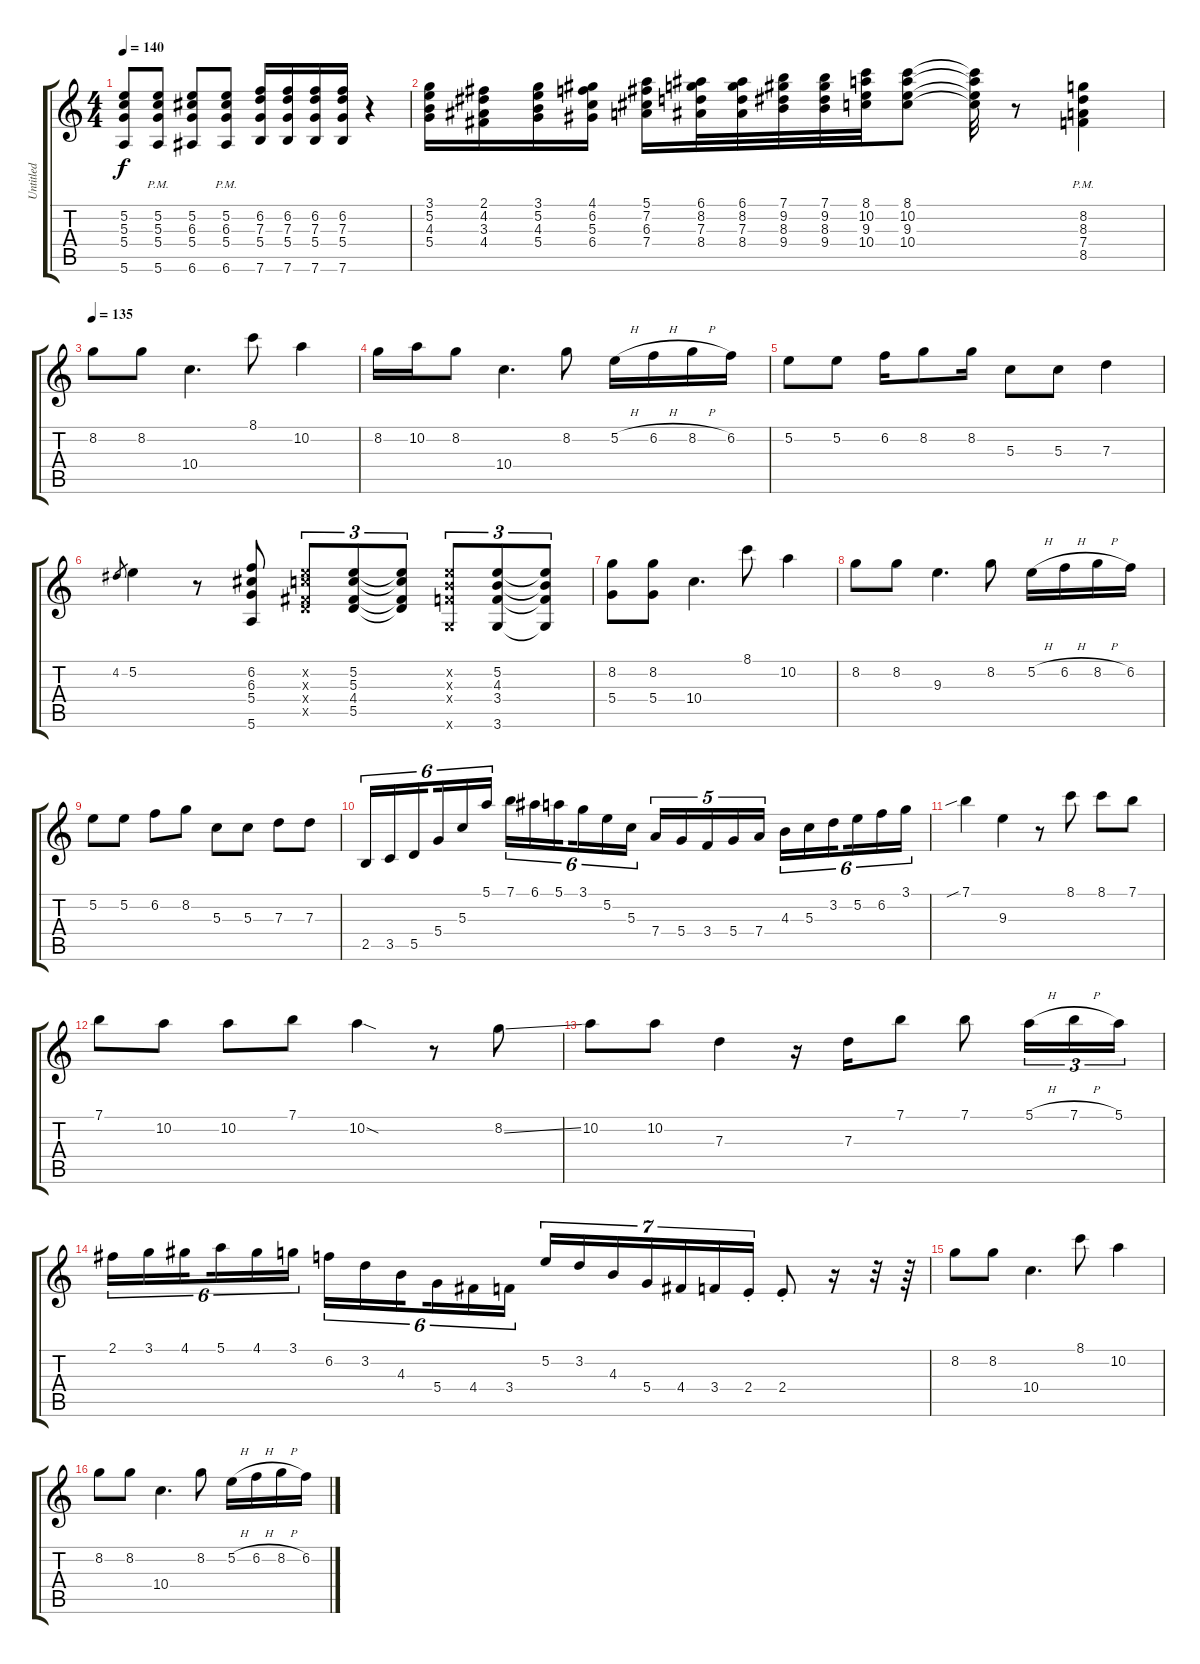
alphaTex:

\track ("Untitled" "Untitled") {instrument acousticguitarsteel}
\staff {score tabs}
\tuning (E4 B3 G3 D3 A2 E2) {hide}
\ts (4 4)
\tempo 140
\clef g2
\ks c
(5.2 5.3 5.4 5.6).8{dy f instrument acousticguitarsteel} (5.2{pm} 5.3{pm} 5.4{pm} 5.6{pm}).8 (5.2 6.3 5.4 6.6).8 (5.2{pm} 6.3{pm} 5.4{pm} 6.6{pm}).8 (6.2 7.3 5.4 7.6).16 (6.2 7.3 5.4 7.6).16 (6.2 7.3 5.4 7.6).16 (6.2 7.3 5.4 7.6).16 r.4 |
(3.1 5.2 4.3 5.4).16 (2.1 4.2 3.3 4.4).16 (3.1 5.2 4.3 5.4).16 (4.1 6.2 5.3 6.4).16 (5.1 7.2 6.3 7.4).16 (6.1 8.2 7.3 8.4).32 (6.1 8.2 7.3 8.4).32 (7.1 9.2 8.3 9.4).32 (7.1 9.2 8.3 9.4).32 (8.1 10.2 9.3 10.4).32 (8.1 10.2 9.3 10.4).8 (8.1{t} 10.2{t} 9.3{t} 10.4{t}).32 r.8 (8.2{pm} 8.3{pm} 7.4{pm} 8.5{pm}).4 |
\tempo 135
8.2.8 8.2.8 10.4.4{d} 8.1.8 10.2.4 |
8.2.16 10.2.16 8.2.8 10.4.4{d} 8.2.8 5.2{h}.16 6.2{h}.16 8.2{h}.16 6.2.16 |
5.2.8 5.2.8 6.2.16 8.2.8 8.2.16 5.3.8 5.3.8 7.3.4 |
4.2.8{gr} 5.2.4 r.8 (6.2 6.3 5.4 5.6).8 (5.2{x} 5.3{x} 4.4{x} 5.5{x}).8{tu (3 2)} (5.2 5.3 4.4 5.5).8{tu (3 2)} (5.2{t} 5.3{t} 4.4{t} 5.5{t}).8{tu (3 2)} (5.2{x} 4.3{x} 3.4{x} 3.6{x}).8{tu (3 2)} (5.2 4.3 3.4 3.6).8{tu (3 2)} (5.2{t} 4.3{t} 3.4{t} 3.6{t}).8{tu (3 2)} |
(8.2 5.4).8 (8.2 5.4).8 10.4.4{d} 8.1.8 10.2.4 |
8.2.8 8.2.8 9.3.4{d} 8.2.8 5.2{h}.16 6.2{h}.16 8.2{h}.16 6.2.16 |
5.2.8 5.2.8 6.2.8 8.2.8 5.3.8 5.3.8 7.3.8 7.3.8 |
2.5.16{tu (6 4)} 3.5.16{tu (6 4)} 5.5.16{tu (6 4) beam splitsecondary} 5.4.16{tu (6 4)} 5.3.16{tu (6 4)} 5.1.16{tu (6 4)} 7.1.16{tu (6 4)} 6.1.16{tu (6 4)} 5.1.16{tu (6 4) beam splitsecondary} 3.1.16{tu (6 4)} 5.2.16{tu (6 4)} 5.3.16{tu (6 4)} 7.4.16{tu (5 4)} 5.4.16{tu (5 4)} 3.4.16{tu (5 4)} 5.4.16{tu (5 4)} 7.4.16{tu (5 4)} 4.3.16{tu (6 4)} 5.3.16{tu (6 4)} 3.2.16{tu (6 4) beam splitsecondary} 5.2.16{tu (6 4)} 6.2.16{tu (6 4)} 3.1.16{tu (6 4)} |
7.1{sib}.4 9.3.4 r.8 8.1.8 8.1.8 7.1.8 |
7.1.8 10.2.8 10.2.8 7.1.8 10.2{sod}.4 r.8 8.2{ss}.8 |
10.2.8 10.2.8 7.3.4 r.16 7.3.16 7.1.8 7.1.8 5.1{h}.16{tu (3 2)} 7.1{h}.16{tu (3 2)} 5.1.16{tu (3 2)} |
2.1.16{tu (6 4)} 3.1.16{tu (6 4)} 4.1.16{tu (6 4) beam splitsecondary} 5.1.16{tu (6 4)} 4.1.16{tu (6 4)} 3.1.16{tu (6 4)} 6.2.16{tu (6 4)} 3.2.16{tu (6 4)} 4.3.16{tu (6 4) beam splitsecondary} 5.4.16{tu (6 4)} 4.4.16{tu (6 4)} 3.4.16{tu (6 4)} 5.2.16{tu (7 4)} 3.2.16{tu (7 4)} 4.3.16{tu (7 4)} 5.4.16{tu (7 4)} 4.4.16{tu (7 4)} 3.4.16{tu (7 4)} 2.4{st}.16{tu (7 4)} 2.4{st}.8 r.16 r.32 r.64 |
8.2.8 8.2.8 10.4.4{d} 8.1.8 10.2.4 |
8.2.8 8.2.8 10.4.4{d} 8.2.8 5.2{h}.16 6.2{h}.16 8.2{h}.16 6.2.16
